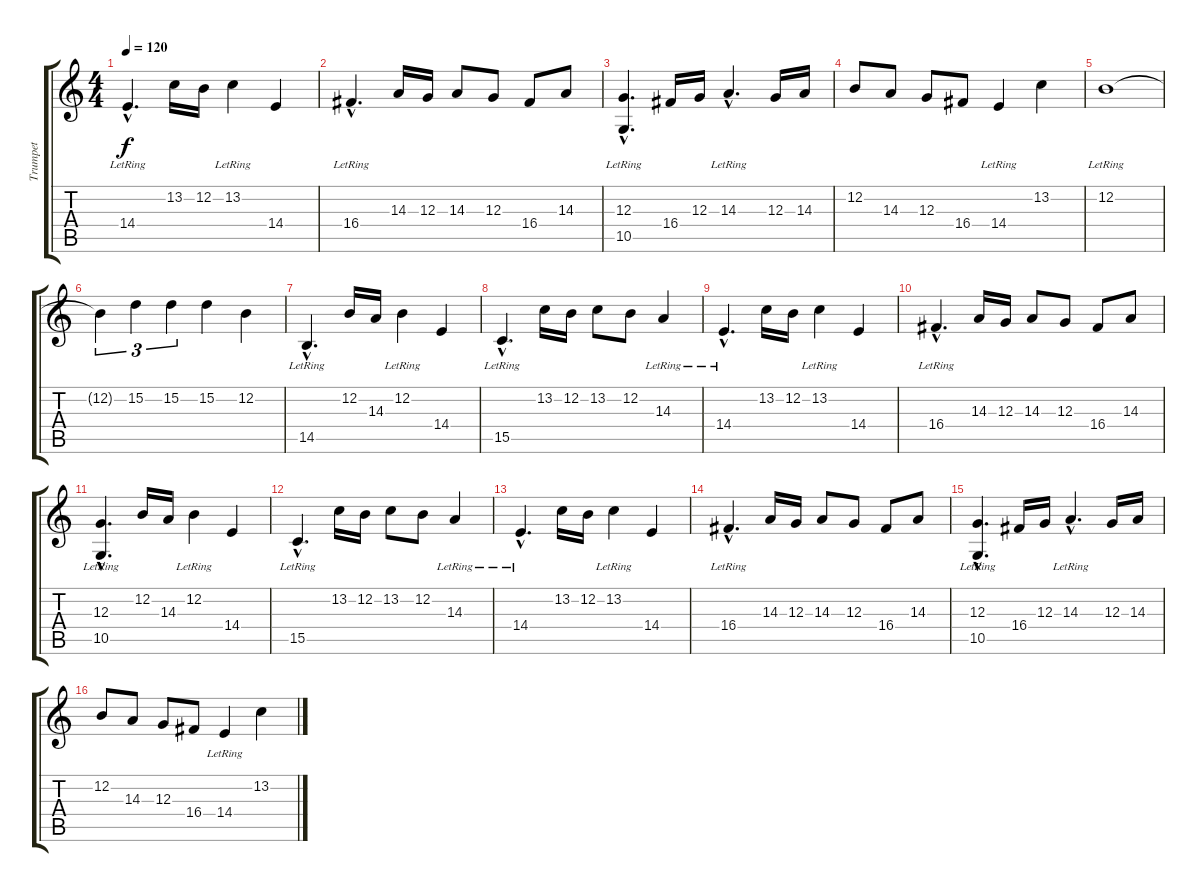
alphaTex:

\track ("Trumpet" "Trumpet") {instrument trumpet}
\staff {score tabs}
\tuning (E4 B3 G3 D3 A2 E2) {hide}
\ts (4 4)
\tempo 120
\clef g2
\ks c
14.4{hac lr}.4{d dy f} 13.2.16 12.2.16 13.2{lr}.4 14.4.4 |
16.4{hac lr}.4{d} 14.3.16 12.3.16 14.3.8 12.3.8 16.4.8 14.3.8 |
(12.3{hac lr} 10.5{hac}).4{d} 16.4.16 12.3.16 14.3{hac lr}.4{d} 12.3.16 14.3.16 |
12.2.8 14.3.8 12.3.8 16.4.8 14.4{lr}.4 13.2.4 |
12.2{lr}.1 |
12.2{t}.4{tu (3 2)} 15.2.4{tu (3 2)} 15.2.4{tu (3 2)} 15.2.4 12.2.4 |
14.5{hac lr}.4{d} 12.2.16 14.3.16 12.2{lr}.4 14.4.4 |
15.5{hac lr}.4{d} 13.2.16 12.2.16 13.2.8 12.2.8 14.3{lr}.4 |
14.4{hac lr}.4{d} 13.2.16 12.2.16 13.2{lr}.4 14.4.4 |
16.4{hac lr}.4{d} 14.3.16 12.3.16 14.3.8 12.3.8 16.4.8 14.3.8 |
(12.3{hac lr} 10.5{hac lr}).4{d} 12.2.16 14.3.16 12.2{lr}.4 14.4.4 |
15.5{hac lr}.4{d} 13.2.16 12.2.16 13.2.8 12.2.8 14.3{lr}.4 |
14.4{hac lr}.4{d} 13.2.16 12.2.16 13.2{lr}.4 14.4.4 |
16.4{hac lr}.4{d} 14.3.16 12.3.16 14.3.8 12.3.8 16.4.8 14.3.8 |
(12.3{hac lr} 10.5{hac}).4{d} 16.4.16 12.3.16 14.3{hac lr}.4{d} 12.3.16 14.3.16 |
12.2.8 14.3.8 12.3.8 16.4.8 14.4{lr}.4 13.2.4
